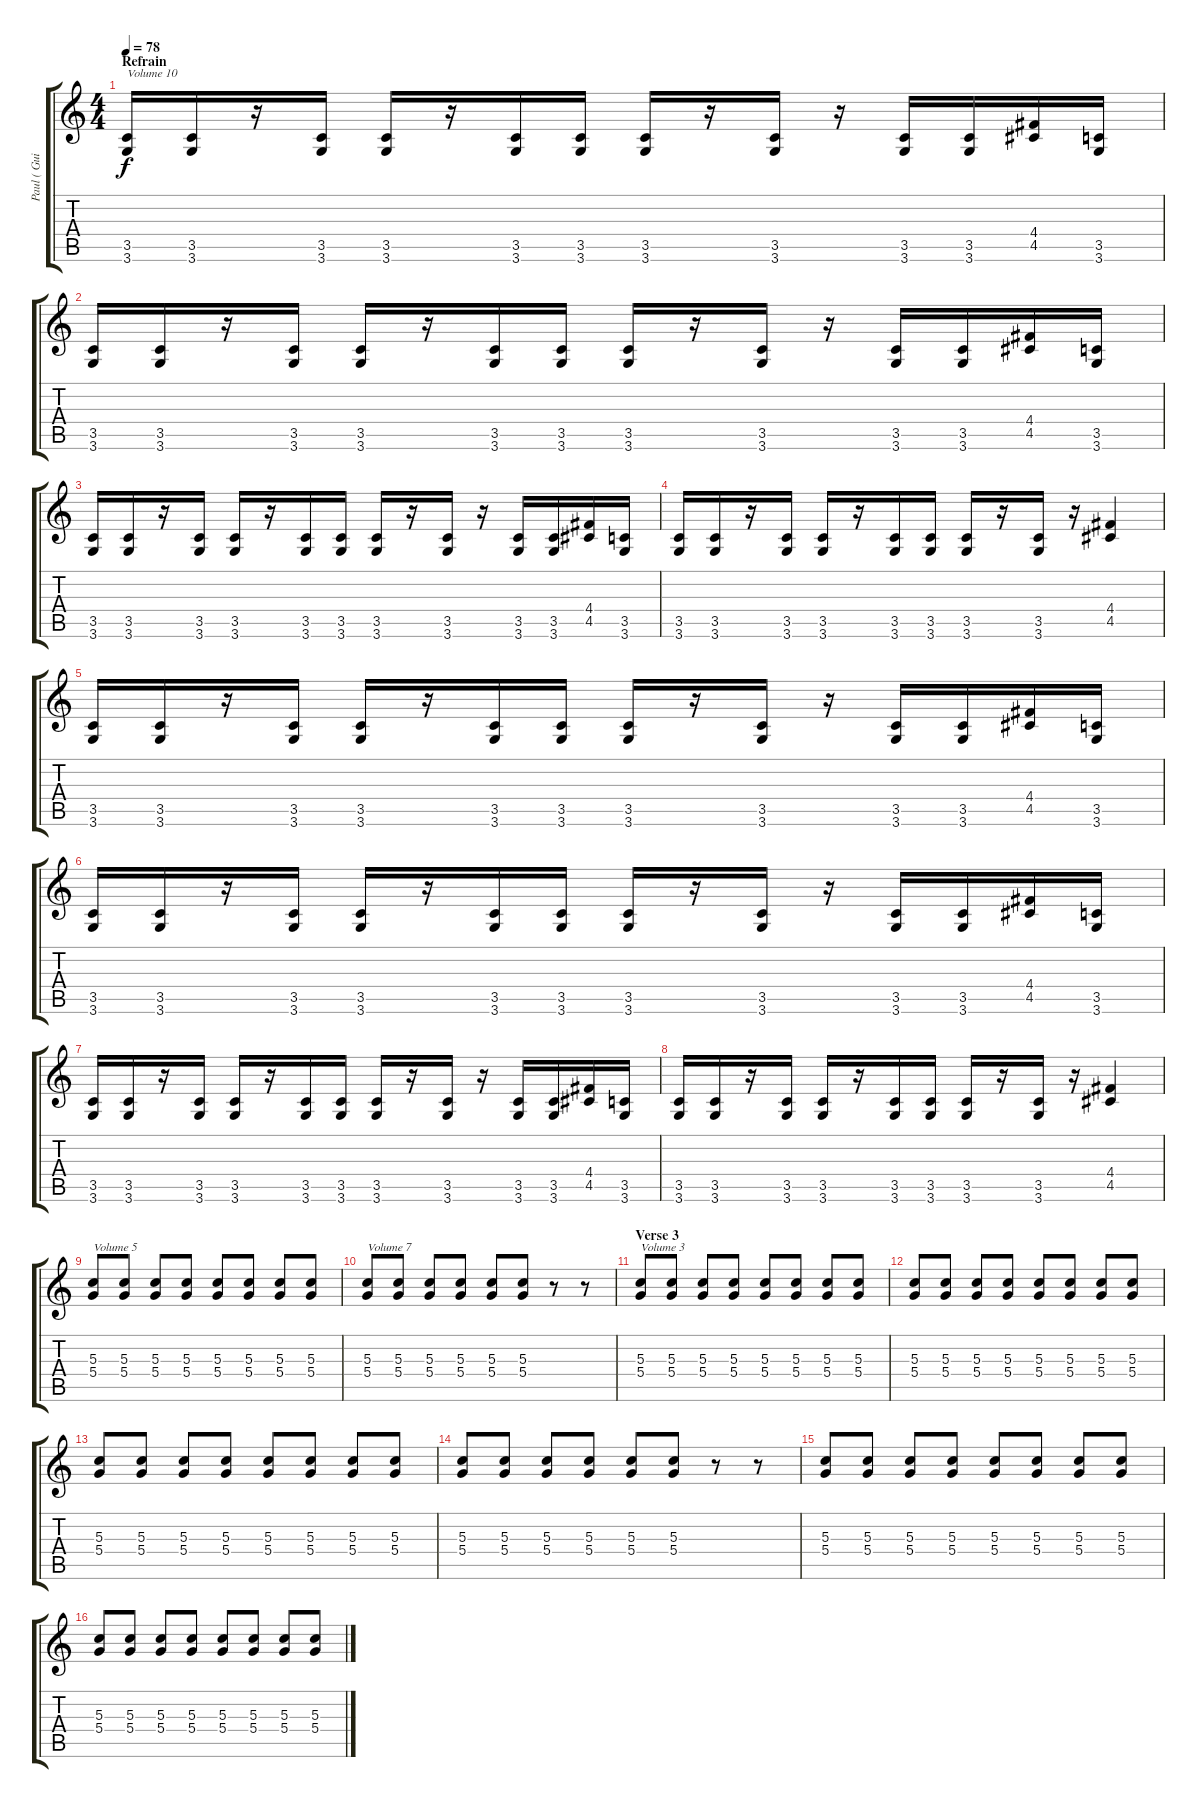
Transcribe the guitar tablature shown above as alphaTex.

\track ("Paul ( Guitar 2 )" "Paul ( Gui") {instrument distortionguitar}
\staff {score tabs}
\tuning (E4 B3 G3 D3 A2 E2) {hide}
\ts (4 4)
\section ("" "Refrain ")
\tempo 78
\clef g2
\ks c
(3.5 3.6).16{txt "Volume 10" dy f volume 10} (3.5 3.6).16 r.16 (3.5 3.6).16 (3.5 3.6).16 r.16 (3.5 3.6).16 (3.5 3.6).16 (3.5 3.6).16 r.16 (3.5 3.6).16 r.16 (3.5 3.6).16 (3.5 3.6).16 (4.4 4.5).16 (3.5 3.6).16 |
(3.5 3.6).16 (3.5 3.6).16 r.16 (3.5 3.6).16 (3.5 3.6).16 r.16 (3.5 3.6).16 (3.5 3.6).16 (3.5 3.6).16 r.16 (3.5 3.6).16 r.16 (3.5 3.6).16 (3.5 3.6).16 (4.4 4.5).16 (3.5 3.6).16 |
(3.5 3.6).16 (3.5 3.6).16 r.16 (3.5 3.6).16 (3.5 3.6).16 r.16 (3.5 3.6).16 (3.5 3.6).16 (3.5 3.6).16 r.16 (3.5 3.6).16 r.16 (3.5 3.6).16 (3.5 3.6).16 (4.4 4.5).16 (3.5 3.6).16 |
(3.5 3.6).16 (3.5 3.6).16 r.16 (3.5 3.6).16 (3.5 3.6).16 r.16 (3.5 3.6).16 (3.5 3.6).16 (3.5 3.6).16 r.16 (3.5 3.6).16 r.16 (4.4 4.5).4 |
(3.5 3.6).16 (3.5 3.6).16 r.16 (3.5 3.6).16 (3.5 3.6).16 r.16 (3.5 3.6).16 (3.5 3.6).16 (3.5 3.6).16 r.16 (3.5 3.6).16 r.16 (3.5 3.6).16 (3.5 3.6).16 (4.4 4.5).16 (3.5 3.6).16 |
(3.5 3.6).16 (3.5 3.6).16 r.16 (3.5 3.6).16 (3.5 3.6).16 r.16 (3.5 3.6).16 (3.5 3.6).16 (3.5 3.6).16 r.16 (3.5 3.6).16 r.16 (3.5 3.6).16 (3.5 3.6).16 (4.4 4.5).16 (3.5 3.6).16 |
(3.5 3.6).16 (3.5 3.6).16 r.16 (3.5 3.6).16 (3.5 3.6).16 r.16 (3.5 3.6).16 (3.5 3.6).16 (3.5 3.6).16 r.16 (3.5 3.6).16 r.16 (3.5 3.6).16 (3.5 3.6).16 (4.4 4.5).16 (3.5 3.6).16 |
(3.5 3.6).16 (3.5 3.6).16 r.16 (3.5 3.6).16 (3.5 3.6).16 r.16 (3.5 3.6).16 (3.5 3.6).16 (3.5 3.6).16 r.16 (3.5 3.6).16 r.16 (4.4 4.5).4 |
(5.3 5.4).8{txt "Volume 5" volume 5} (5.3 5.4).8 (5.3 5.4).8 (5.3 5.4).8 (5.3 5.4).8 (5.3 5.4).8 (5.3 5.4).8 (5.3 5.4).8 |
(5.3 5.4).8{txt "Volume 7" volume 7} (5.3 5.4).8 (5.3 5.4).8 (5.3 5.4).8 (5.3 5.4).8 (5.3 5.4).8 r.8 r.8 |
\section ("" "Verse 3")
(5.3 5.4).8{txt "Volume 3" volume 3} (5.3 5.4).8 (5.3 5.4).8 (5.3 5.4).8 (5.3 5.4).8 (5.3 5.4).8 (5.3 5.4).8 (5.3 5.4).8 |
(5.3 5.4).8 (5.3 5.4).8 (5.3 5.4).8 (5.3 5.4).8 (5.3 5.4).8 (5.3 5.4).8 (5.3 5.4).8 (5.3 5.4).8 |
(5.3 5.4).8 (5.3 5.4).8 (5.3 5.4).8 (5.3 5.4).8 (5.3 5.4).8 (5.3 5.4).8 (5.3 5.4).8 (5.3 5.4).8 |
(5.3 5.4).8 (5.3 5.4).8 (5.3 5.4).8 (5.3 5.4).8 (5.3 5.4).8 (5.3 5.4).8 r.8 r.8 |
(5.3 5.4).8 (5.3 5.4).8 (5.3 5.4).8 (5.3 5.4).8 (5.3 5.4).8 (5.3 5.4).8 (5.3 5.4).8 (5.3 5.4).8 |
(5.3 5.4).8 (5.3 5.4).8 (5.3 5.4).8 (5.3 5.4).8 (5.3 5.4).8 (5.3 5.4).8 (5.3 5.4).8 (5.3 5.4).8
